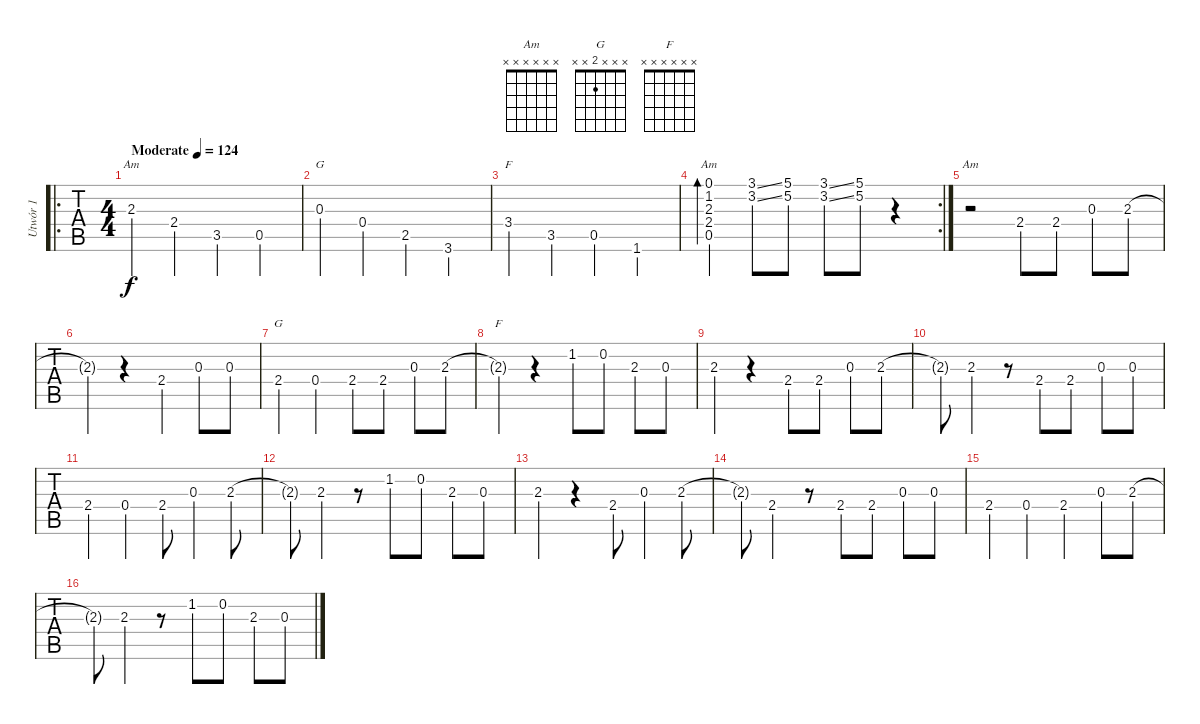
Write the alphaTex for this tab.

\track ("Utwór 1" "Utwór 1") {instrument acousticguitarsteel}
\staff {tabs}
\tuning (E4 B3 G3 D3 A2 E2) {hide}
\chord ("Am" x x 2 x x x)
\chord ("G" x x 0 x x x)
\chord ("F" x x x 3 x x)
\chord ("Am" 0 1 2 2 0 x)
\chord ("Am" x x x x x x)
\chord ("G" x x x 2 x x)
\chord ("F" x x x x x x)
\ro
\ts (4 4)
\tempo (124 "Moderate")
\clef g2
\ks c
2.3.4{ch "Am" dy f instrument acousticguitarsteel} 2.4.4 3.5.4 0.5.4 |
0.3.4{ch "G"} 0.4.4 2.5.4 3.6.4 |
3.4.4{ch "F"} 3.5.4 0.5.4 1.6.4 |
\rc 2
(0.1 1.2 2.3 2.4 0.5).4{bd 60 ch "Am"} (3.1{ss} 3.2{ss}).8 (5.1 5.2).8 (3.1{ss} 3.2{ss}).8 (5.1 5.2).8 r.4 |
r.2{ch "Am"} 2.4.8 2.4.8 0.3.8 2.3.8 |
2.3{t}.4 r.4 2.4.4 0.3.8 0.3.8 |
2.4.4{ch "G"} 0.4.4 2.4.8 2.4.8 0.3.8 2.3.8 |
2.3{t}.4{ch "F"} r.4 1.2.8 0.2.8 2.3.8 0.3.8 |
2.3.4 r.4 2.4.8 2.4.8 0.3.8 2.3.8 |
2.3{t}.8 2.3.4 r.8 2.4.8 2.4.8 0.3.8 0.3.8 |
2.4.4 0.4.4 2.4.8 0.3.4 2.3.8 |
2.3{t}.8 2.3.4 r.8 1.2.8 0.2.8 2.3.8 0.3.8 |
2.3.4 r.4 2.4.8 0.3.4 2.3.8 |
2.3{t}.8 2.4.4 r.8 2.4.8 2.4.8 0.3.8 0.3.8 |
2.4.4 0.4.4 2.4.4 0.3.8 2.3.8 |
2.3{t}.8 2.3.4 r.8 1.2.8 0.2.8 2.3.8 0.3.8
